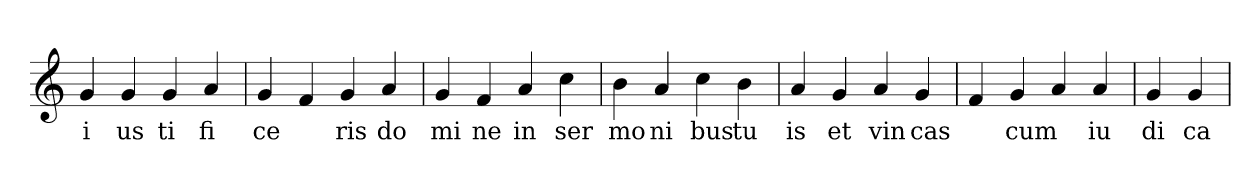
**kern	**text
*part1	*part1
*staff1	*staff1
*clefG2	*
=1	=1
4g	i
4g	us
4g	ti
4a	fi
=2	=2
4g	ce
4f	.
4g	ris
4a	do
=3	=3
4g	mi
4f	ne
4a	in
4cc	ser
=4	=4
4b	mo
4a	ni
4cc	bus
4b	tu
=5	=5
4a	is
4g	et
4a	vin
4g	cas
=6	=6
4f	.
4g	cum
4a	.
4a	iu
=7	=7
4g	di
4g	ca
=	=
*-	*-
